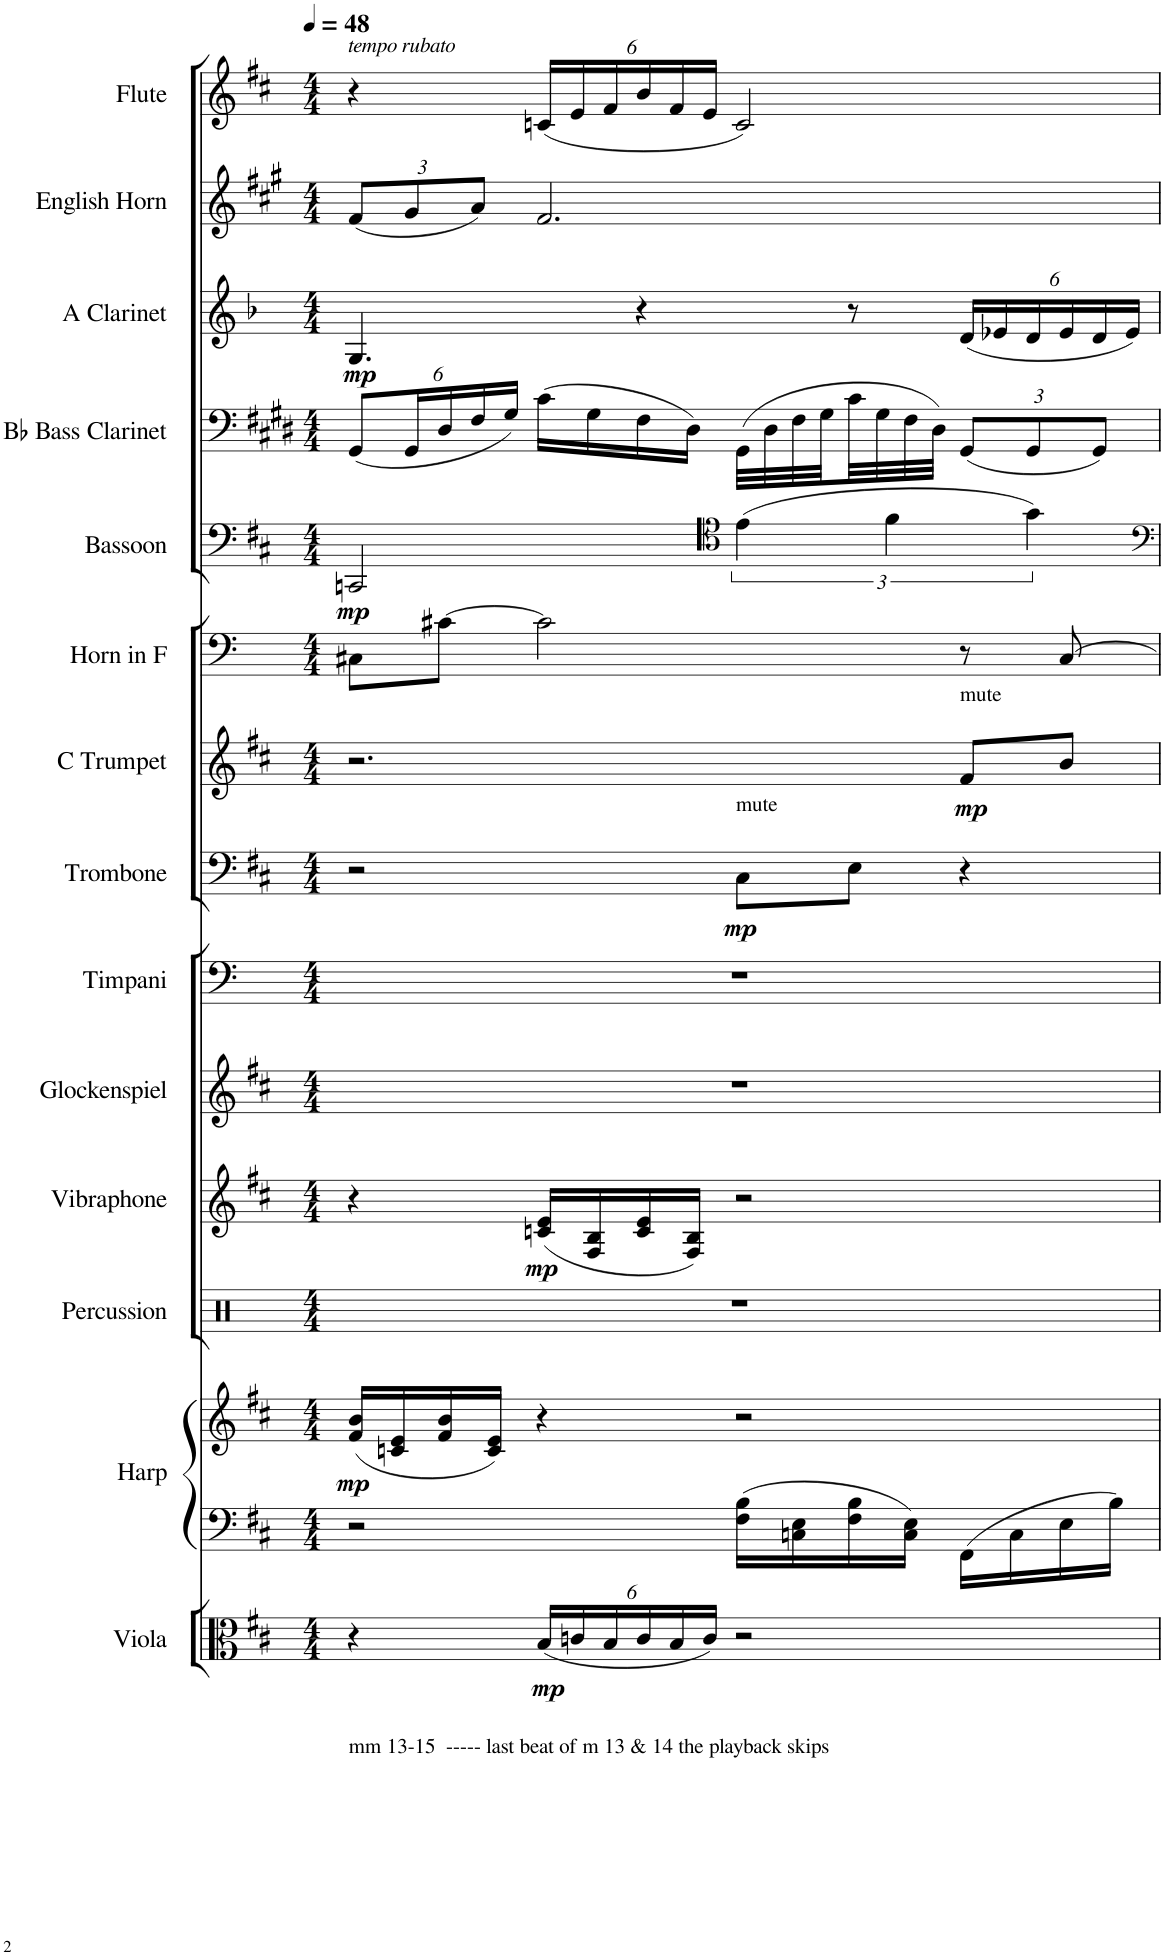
**kern	**dynam	**kern	**kern	**dynam	**kern	**kern	**dynam	**kern	**kern	**kern	**dynam	**kern	**dynam	**kern	**kern	**dynam	**kern	**kern	**dynam	**kern	**kern
*part14	*part14	*part13	*part13	*part13	*part12	*part11	*part11	*part10	*part9	*part8	*part8	*part7	*part7	*part6	*part5	*part5	*part4	*part3	*part3	*part2	*part1
*staff15	*staff15	*staff14	*staff13	*staff13/14	*staff12	*staff11	*staff11	*staff10	*staff9	*staff8	*staff8	*staff7	*staff7	*staff6	*staff5	*staff5	*staff4	*staff3	*staff3	*staff2	*staff1
*I"Viola	*	*I"Harp	*	*	*I"Percussion	*I"Vibraphone	*	*I"Glockenspiel	*I"Timpani	*I"Trombone	*	*I"C Trumpet	*	*I"Horn in F	*I"Bassoon	*	*I"Bb Bass Clarinet	*I"A Clarinet	*	*I"English Horn	*I"Flute
*I'Vla.	*	*I'Hrp.	*	*	*I'Perc.	*I'Vib.	*	*I'Glock.	*I'Timp.	*I'Tbn.	*	*I'C Tpt.	*	*	*I'Bsn.	*	*I'Bb B. Cl.	*I'A Cl.	*	*I'E. Hn.	*I'Fl.
*clefC3	*	*clefF4	*clefG2	*	*clefX	*clefG2	*	*clefG2	*clefF4	*clefF4	*	*clefG2	*	*clefF4	*clefF4	*	*clefF4	*clefG2	*	*clefG2	*clefG2
*	*	*	*	*	*	*	*	*Trd-14c-24	*	*	*	*	*	*Trd4c7	*	*	*Trd1c2	*Trd2c3	*	*Trd4c7	*
*k[f#c#]	*	*k[f#c#]	*k[f#c#]	*	*k[]	*k[f#c#]	*	*k[f#c#]	*k[]	*k[f#c#]	*	*k[f#c#]	*	*k[]	*k[f#c#]	*	*k[f#c#g#d#]	*k[b-]	*	*k[f#c#g#]	*k[f#c#]
*M4/4	*	*M4/4	*M4/4	*	*M4/4	*M4/4	*	*M4/4	*M4/4	*M4/4	*	*M4/4	*	*M4/4	*M4/4	*	*M4/4	*M4/4	*	*M4/4	*M4/4
*MM48	*	*MM48	*MM48	*	*MM48	*MM48	*	*MM48	*MM48	*MM48	*	*MM48	*	*MM48	*MM48	*	*MM48	*MM48	*	*MM48	*MM48
*	*	*	*	*	*	*	*	*	*	*	*	*	*	*	*	*	*Xbrackettup	*	*	*Xbrackettup	*
=1	=1	=1	=1	=1	=1	=1	=1	=1	=1	=1	=1	=1	=1	=1	=1	=1	=1	=1	=1	=1	=1
!	!	!	!	!	!	!	!	!	!	!	!	!	!	!	!	!	!	!	!	!	!LO:TX:a:i:t=tempo rubato
!LO:TX:b:t=mm 13-15  ----- last beat of m 13 & 14 the playback skips	!	!	!	!	!	!	!	!	!	!	!	!	!	!	!	!	!	!	!	!	!
!	!	!	!	!LO:DY:b	!	!	!	!	!	!	!	!	!	!	!	!LO:DY:b	!	!	!LO:DY:b	!	!
4r	.	2r	(16f#/ 16b/LL	mp	1r	4r	.	1r	1r	2r	.	2.r	.	8C#X\L	2CCn/	mp	(12GG#/L	4.G/	mp	(12f#'/L	4r
.	.	.	16cn/ 16e/	.	.	.	.	.	.	.	.	.	.	.	.	.	.	.	.	.	.
.	.	.	.	.	.	.	.	.	.	.	.	.	.	.	.	.	24GG#/L	.	.	12g#'/	.
.	.	.	16f#/ 16b/	.	.	.	.	.	.	.	.	.	.	[8c#X\J	.	.	24D#/	.	.	.	.
.	.	.	.	.	.	.	.	.	.	.	.	.	.	.	.	.	24F#/	.	.	12a'/J)	.
.	.	.	16c/ 16e/JJ)	.	.	.	.	.	.	.	.	.	.	.	.	.	.	.	.	.	.
.	.	.	.	.	.	.	.	.	.	.	.	.	.	.	.	.	24G#/JJ)	.	.	.	.
*Xbrackettup	*	*	*	*	*	*	*	*	*	*	*	*	*	*	*	*	*	*	*	*	*Xbrackettup
!	!LO:DY:b	!	!	!	!	!	!LO:DY:b	!	!	!	!	!	!	!	!	!	!	!	!	!	!
(24B/LL	mp	.	4r	.	.	(16cn/ 16e/LL	mp	.	.	.	.	.	.	2c#\]	.	.	(16c#\LL	.	.	2.f#/	(24cn/LL
24cn/	.	.	.	.	.	.	.	.	.	.	.	.	.	.	.	.	.	.	.	.	24e/
.	.	.	.	.	.	16F#/ 16B/	.	.	.	.	.	.	.	.	.	.	16G#\	.	.	.	.
24B/	.	.	.	.	.	.	.	.	.	.	.	.	.	.	.	.	.	.	.	.	24f#/
24c/	.	.	.	.	.	16c/ 16e/	.	.	.	.	.	.	.	.	.	.	16F#\	4r	.	.	24b/
24B/	.	.	.	.	.	.	.	.	.	.	.	.	.	.	.	.	.	.	.	.	24f#/
.	.	.	.	.	.	16F#/ 16B/JJ)	.	.	.	.	.	.	.	.	.	.	16D#\JJ)	.	.	.	.
24c/JJ)	.	.	.	.	.	.	.	.	.	.	.	.	.	.	.	.	.	.	.	.	24e/JJ
*	*	*	*	*	*	*	*	*	*	*	*	*	*	*	*clefC4	*	*	*	*	*	*
!	!	!	!	!	!	!	!	!	!	!LO:TX:a:t=mute	!	!	!	!	!	!	!	!	!	!	!
!	!	!	!	!	!	!	!	!	!	!	!LO:DY:b	!	!	!	!	!	!	!	!	!	!
2r	.	16F#\ 16B\LL	2r	.	.	2r	.	.	.	8C#'\L	mp	.	.	.	(6e\	.	(32GG#\LLL	.	.	.	2c/)
.	.	.	.	.	.	.	.	.	.	.	.	.	.	.	.	.	32D#\	.	.	.	.
.	.	16Cn\ 16E\	.	.	.	.	.	.	.	.	.	.	.	.	.	.	32F#\	.	.	.	.
.	.	.	.	.	.	.	.	.	.	.	.	.	.	.	.	.	32G#\	.	.	.	.
.	.	16F#\ 16B\	.	.	.	.	.	.	.	8E'\J	.	.	.	.	.	.	32c#\	8r	.	.	.
.	.	.	.	.	.	.	.	.	.	.	.	.	.	.	.	.	32G#\	.	.	.	.
.	.	.	.	.	.	.	.	.	.	.	.	.	.	.	6f#\	.	.	.	.	.	.
.	.	16C\ 16E\JJ	.	.	.	.	.	.	.	.	.	.	.	.	.	.	32F#\	.	.	.	.
.	.	.	.	.	.	.	.	.	.	.	.	.	.	.	.	.	32D#\JJJ)	.	.	.	.
*	*	*	*	*	*	*	*	*	*	*	*	*	*	*	*	*	*	*Xbrackettup	*	*	*
!	!	!	!	!	!	!	!	!	!	!	!	!LO:TX:a:t=mute	!	!	!	!	!	!	!	!	!
!	!	!	!	!	!	!	!	!	!	!	!	!	!LO:DY:b	!	!	!	!	!	!	!	!
.	.	16FF#\LL	.	.	.	.	.	.	.	4r	.	8f#'/L	mp	8r	.	.	(12GG#'/L	(24d/LL	.	.	.
.	.	.	.	.	.	.	.	.	.	.	.	.	.	.	.	.	.	24e-X/	.	.	.
.	.	16C\	.	.	.	.	.	.	.	.	.	.	.	.	.	.	.	.	.	.	.
.	.	.	.	.	.	.	.	.	.	.	.	.	.	.	6g\)	.	12GG#'/	24d/	.	.	.
.	.	16E\	.	.	.	.	.	.	.	.	.	8b'/J	.	[8C#/	.	.	.	24e-/	.	.	.
.	.	.	.	.	.	.	.	.	.	.	.	.	.	.	.	.	12GG#'/J)	24d/	.	.	.
.	.	16B\JJ	.	.	.	.	.	.	.	.	.	.	.	.	.	.	.	.	.	.	.
.	.	.	.	.	.	.	.	.	.	.	.	.	.	.	.	.	.	24e-/JJ)	.	.	.
=	=	=	=	=	=	=	=	=	=	=	=	=	=	=	=	=	=	=	=	=	=
*-	*-	*-	*-	*-	*-	*-	*-	*-	*-	*-	*-	*-	*-	*-	*-	*-	*-	*-	*-	*-	*-
